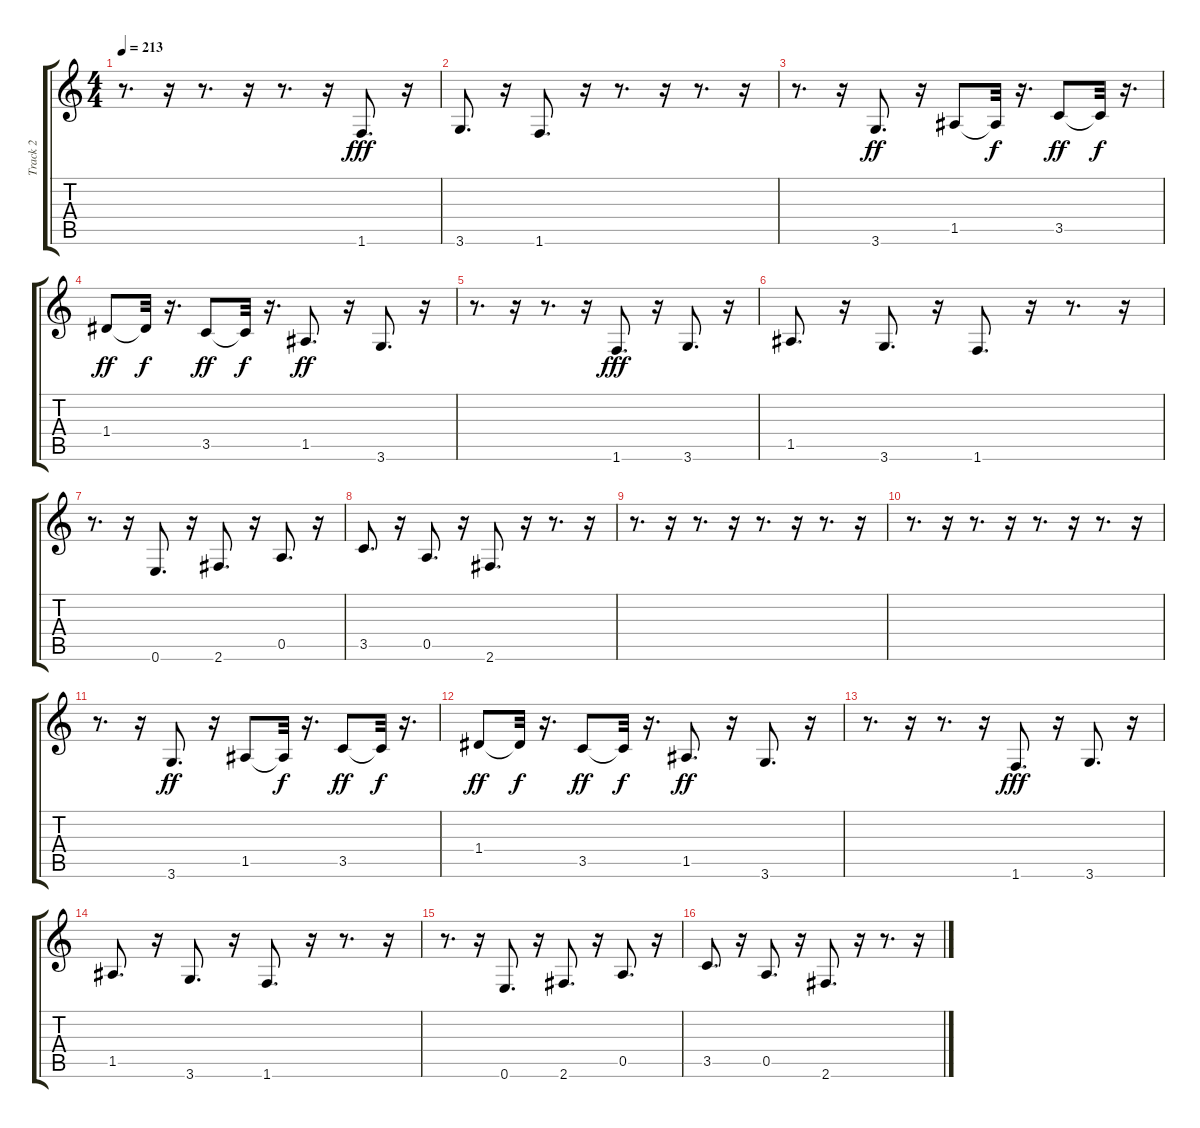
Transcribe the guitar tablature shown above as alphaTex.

\track ("Track 2" "Track 2") {instrument electricbassfinger}
\staff {score tabs}
\tuning (E4 B3 G3 D3 A2 E2) {hide}
\ts (4 4)
\tempo 213
\clef g2
\ks c
r.8{d dy fff} r.16 r.8{d} r.16 r.8{d} r.16 1.6.8{d} r.16 |
3.6.8{d} r.16 1.6.8{d} r.16 r.8{d} r.16 r.8{d} r.16 |
r.8{d} r.16 3.6.8{d dy ff} r.16 1.5.8 1.5{t}.32{dy f} r.16{d} 3.5.8{dy ff} 3.5{t}.32{dy f} r.16{d} |
1.4.8{dy ff} 1.4{t}.32{dy f} r.16{d} 3.5.8{dy ff} 3.5{t}.32{dy f} r.16{d} 1.5.8{d dy ff} r.16 3.6.8{d} r.16 |
r.8{d} r.16 r.8{d} r.16 1.6.8{d dy fff} r.16 3.6.8{d} r.16 |
1.5.8{d} r.16 3.6.8{d} r.16 1.6.8{d} r.16 r.8{d} r.16 |
r.8{d} r.16 0.6.8{d} r.16 2.6.8{d} r.16 0.5.8{d} r.16 |
3.5.8{d} r.16 0.5.8{d} r.16 2.6.8{d} r.16 r.8{d} r.16 |
r.8{d} r.16 r.8{d} r.16 r.8{d} r.16 r.8{d} r.16 |
r.8{d} r.16 r.8{d} r.16 r.8{d} r.16 r.8{d} r.16 |
r.8{d} r.16 3.6.8{d dy ff} r.16 1.5.8 1.5{t}.32{dy f} r.16{d} 3.5.8{dy ff} 3.5{t}.32{dy f} r.16{d} |
1.4.8{dy ff} 1.4{t}.32{dy f} r.16{d} 3.5.8{dy ff} 3.5{t}.32{dy f} r.16{d} 1.5.8{d dy ff} r.16 3.6.8{d} r.16 |
r.8{d} r.16 r.8{d} r.16 1.6.8{d dy fff} r.16 3.6.8{d} r.16 |
1.5.8{d} r.16 3.6.8{d} r.16 1.6.8{d} r.16 r.8{d} r.16 |
r.8{d} r.16 0.6.8{d} r.16 2.6.8{d} r.16 0.5.8{d} r.16 |
3.5.8{d} r.16 0.5.8{d} r.16 2.6.8{d} r.16 r.8{d} r.16
